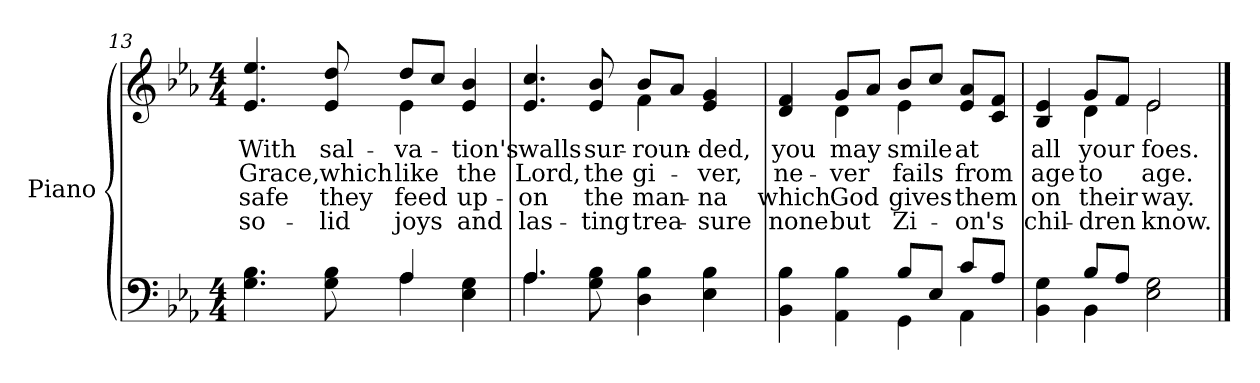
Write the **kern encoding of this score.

**kern	**kern	**text	**text	**text	**text
*part2	*part1	*part1	*part1	*part1	*part1
*staff2	*staff1	*staff1	*staff1	*staff1	*staff1
*I"Piano	*I"Piano	*	*	*	*
*I'Pno.	*I'Pno.	*	*	*	*
!!LO:LB:g=z
*clefF4	*clefG2	*	*	*	*
*k[b-e-a-]	*k[b-e-a-]	*	*	*	*
*E-:	*E-:	*	*	*	*
*M4/4	*M4/4	*	*	*	*
=13	=13	=13	=13	=13	=13
*^	*	*	*	*	*
!	!	!	!LO:LY:b:color=#000000	!LO:LY:b:color=#000000	!LO:LY:b:color=#000000	!LO:LY:b:color=#000000
*	*	*^	*	*	*	*
4.Gi\ 4.B-i	2ryy	4.e-i/ 4.ee-i	2ryy	With	Grace,	safe	so-
!	!	!	!	!LO:LY:b:color=#000000	!LO:LY:b:color=#000000	!LO:LY:b:color=#000000	!LO:LY:b:color=#000000
8Gi\ 8B-i	.	8e-i/ 8ddi	.	sal-	which	-they	lid
!	!	!	!	!LO:LY:b:color=#000000	!LO:LY:b:color=#000000	!LO:LY:b:color=#000000	!LO:LY:b:color=#000000
4A-i/	4A-i\	8ddi/L	4e-i\	-va-	like	feed	joys
.	.	8cci/J	.	.	.	.	.
!	!	!	!	!LO:LY:b:color=#000000	!LO:LY:b:color=#000000	!LO:LY:b:color=#000000	!LO:LY:b:color=#000000
4E-i\ 4Gi	4ryy	4e-i/ 4b-i	4ryy	-tion's	the	up-	-and
=14	=14	=14	=14	=14	=14	=14	=14
!	!	!	!	!LO:LY:b:color=#000000	!LO:LY:b:color=#000000	!LO:LY:b:color=#000000	!LO:LY:b:color=#000000
4.A-i/	4.A-i\	4.e-i/ 4.cci	2ryy	walls	Lord,	on	las-
!	!	!	!	!LO:LY:b:color=#000000	!LO:LY:b:color=#000000	!LO:LY:b:color=#000000	!LO:LY:b:color=#000000
8Gi\ 8B-i	2ryy	8e-i/ 8b-i	.	sur-	the	-the	ting
!	!	!	!	!LO:LY:b:color=#000000	!LO:LY:b:color=#000000	!LO:LY:b:color=#000000	!LO:LY:b:color=#000000
4Di\ 4B-i	.	8b-i/L	4fi\	-roun-	gi-	man-	-trea-
.	.	8a-i/J	.	.	.	.	.
!	!	!	!	!LO:LY:b:color=#000000	!LO:LY:b:color=#000000	!LO:LY:b:color=#000000	!LO:LY:b:color=#000000
4E-i\ 4B-i	.	4e-i/ 4gi	4ryy	-ded,	-ver,	-na	sure
.	8ryy	.	.	.	.	.	.
=15	=15	=15	=15	=15	=15	=15	=15
!	!	!	!	!LO:LY:b:color=#000000	!LO:LY:b:color=#000000	!LO:LY:b:color=#000000	!LO:LY:b:color=#000000
4BB-i\ 4B-i	2ryy	4di/ 4fi	4ryy	you	ne-	which	none
!	!	!	!	!LO:LY:b:color=#000000	!LO:LY:b:color=#000000	!LO:LY:b:color=#000000	!LO:LY:b:color=#000000
4AA-i\ 4B-i	.	8gi/L	4di\	may	-ver	God	but
.	.	8a-i/J	.	.	.	.	.
!	!	!	!	!LO:LY:b:color=#000000	!LO:LY:b:color=#000000	!LO:LY:b:color=#000000	!LO:LY:b:color=#000000
8B-i/L	4GGi\	8b-i/L	4e-i\	smile	fails	gives	Zi-
8E-i/J	.	8cci/J	.	.	.	.	.
!	!	!	!	!LO:LY:b:color=#000000	!LO:LY:b:color=#000000	!LO:LY:b:color=#000000	!LO:LY:b:color=#000000
8ci/L	4AA-i\	8e-i/ 8a-i/L	4ryy	at	from	-them	on's
8A-i/J	.	8ci/ 8fi/J	.	.	.	.	.
=16	=16	=16	=16	=16	=16	=16	=16
!	!	!	!	!LO:LY:b:color=#000000	!LO:LY:b:color=#000000	!LO:LY:b:color=#000000	!LO:LY:b:color=#000000
4BB-i\ 4Gi	4ryy	4B-i/ 4e-i	4ryy	all	age	on	chil-
!	!	!	!	!LO:LY:b:color=#000000	!LO:LY:b:color=#000000	!LO:LY:b:color=#000000	!LO:LY:b:color=#000000
8B-i/L	4BB-i\	8gi/L	4di\	your	to	-their	dren
8A-i/J	.	8fi/J	.	.	.	.	.
!	!	!	!	!LO:LY:b:color=#000000	!LO:LY:b:color=#000000	!LO:LY:b:color=#000000	!LO:LY:b:color=#000000
2E-i\ 2Gi	2ryy	2e-i/	2e-i\	foes.	age.	way.	know.
*v	*v	*	*	*	*	*	*
*	*v	*v	*	*	*	*
==	==	==	==	==	==
*-	*-	*-	*-	*-	*-
